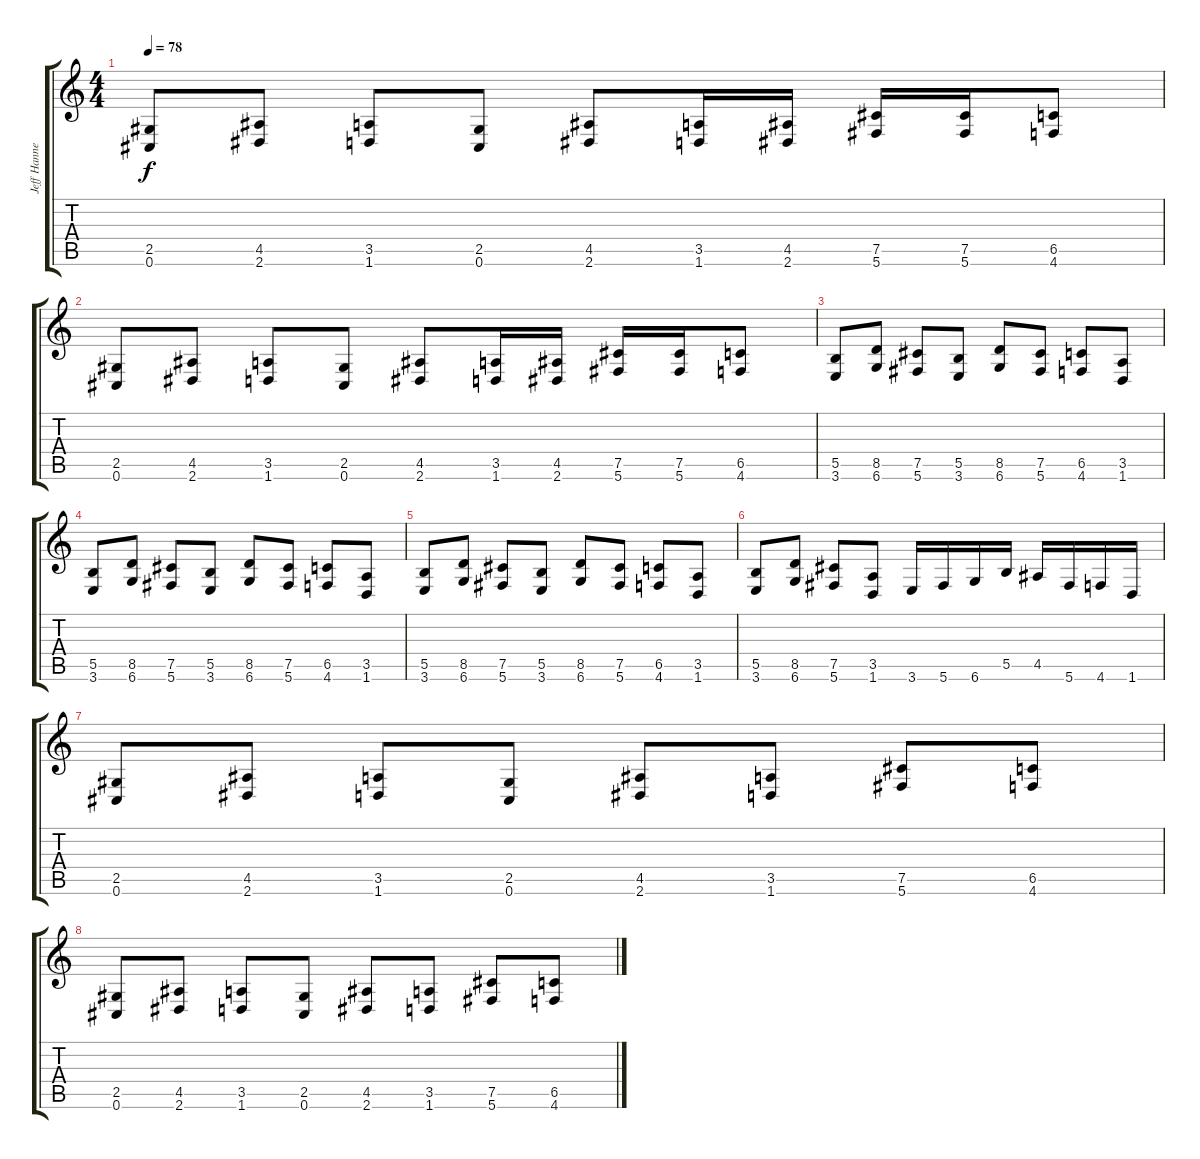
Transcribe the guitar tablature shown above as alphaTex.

\track ("Jeff Hanneman" "Jeff Hanne") {instrument distortionguitar}
\staff {score tabs}
\tuning (Db4 Ab3 E3 B2 Gb2 Db2) {hide}
\ts (4 4)
\tempo 78
\clef g2
\ks c
(2.5 0.6).8{dy f} (4.5 2.6).8 (3.5 1.6).8 (2.5 0.6).8 (4.5 2.6).8 (3.5 1.6).16 (4.5 2.6).16 (7.5 5.6).16 (7.5 5.6).16 (6.5 4.6).8 |
(2.5 0.6).8 (4.5 2.6).8 (3.5 1.6).8 (2.5 0.6).8 (4.5 2.6).8 (3.5 1.6).16 (4.5 2.6).16 (7.5 5.6).16 (7.5 5.6).16 (6.5 4.6).8 |
(5.5 3.6).8 (8.5 6.6).8 (7.5 5.6).8 (5.5 3.6).8 (8.5 6.6).8 (7.5 5.6).8 (6.5 4.6).8 (3.5 1.6).8 |
(5.5 3.6).8 (8.5 6.6).8 (7.5 5.6).8 (5.5 3.6).8 (8.5 6.6).8 (7.5 5.6).8 (6.5 4.6).8 (3.5 1.6).8 |
(5.5 3.6).8 (8.5 6.6).8 (7.5 5.6).8 (5.5 3.6).8 (8.5 6.6).8 (7.5 5.6).8 (6.5 4.6).8 (3.5 1.6).8 |
(5.5 3.6).8 (8.5 6.6).8 (7.5 5.6).8 (3.5 1.6).8 3.6.16 5.6.16 6.6.16 5.5.16 4.5.16 5.6.16 4.6.16 1.6.16 |
(2.5 0.6).8 (4.5 2.6).8 (3.5 1.6).8 (2.5 0.6).8 (4.5 2.6).8 (3.5 1.6).8 (7.5 5.6).8 (6.5 4.6).8 |
(2.5 0.6).8 (4.5 2.6).8 (3.5 1.6).8 (2.5 0.6).8 (4.5 2.6).8 (3.5 1.6).8 (7.5 5.6).8 (6.5 4.6).8
